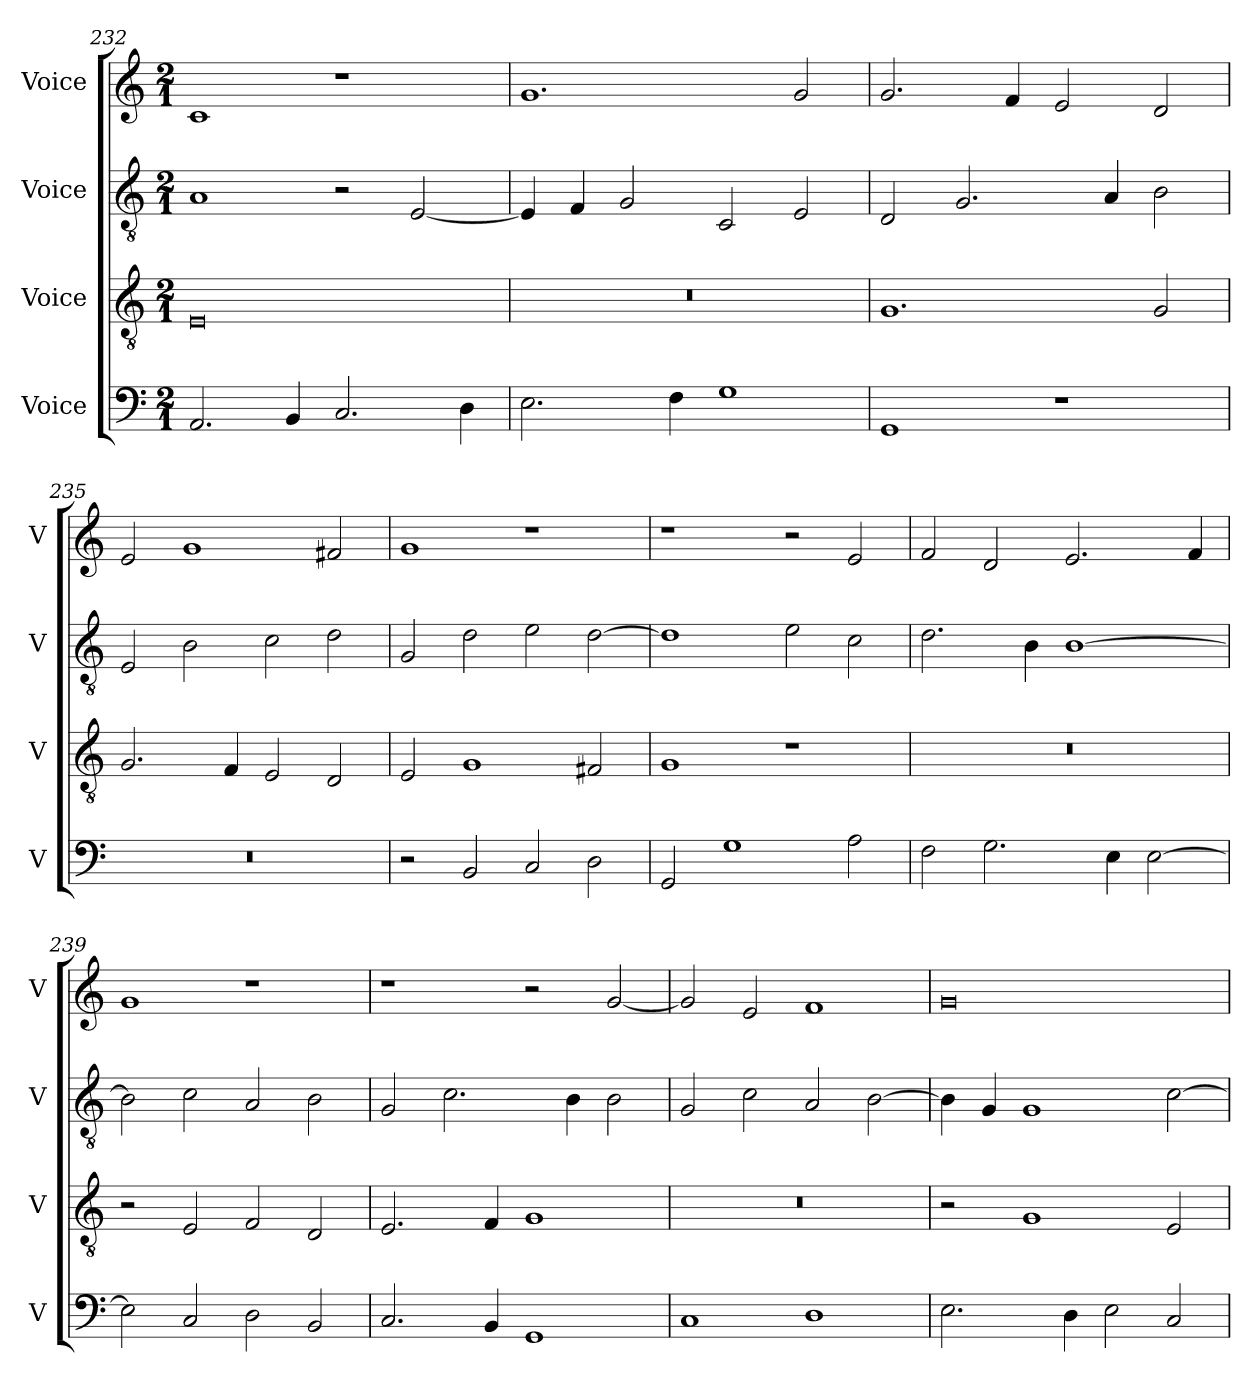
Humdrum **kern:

**kern	**kern	**kern	**kern
*part4	*part3	*part2	*part1
*staff4	*staff3	*staff2	*staff1
*I"Voice	*I"Voice	*I"Voice	*I"Voice
*I'V	*I'V	*I'V	*I'V
*clefF4	*clefGv2	*clefGv2	*clefG2
*k[]	*k[]	*k[]	*k[]
*M2/1	*M2/1	*M2/1	*M2/1
=232	=232	=232	=232
2.AA/	0E	1A	1c
4BB/	.	.	.
2.C/	.	2r	1r
.	.	[2E/	.
4D\	.	.	.
=233	=233	=233	=233
2.E\	0r	4E/]	1.g
.	.	4F/	.
.	.	2G/	.
4F\	.	.	.
1G	.	2C/	.
.	.	2E/	2g/
!!LO:LB:g=z
=234	=234	=234	=234
1GG	1.G	2D/	2.g/
.	.	2.G/	.
.	.	.	4f/
1r	.	.	2e/
.	.	4A/	.
.	2G/	2B\	2d/
=235	=235	=235	=235
0r	2.G/	2E/	2e/
.	.	2B\	1g
.	4F/	.	.
.	2E/	2c\	.
.	2D/	2d\	2f#X/
=236	=236	=236	=236
2r	2E/	2G/	1g
2BB/	1G	2d\	.
2C/	.	2e\	1r
2D\	2F#X/	[2d\	.
=237	=237	=237	=237
2GG/	1G	1d]	1r
1G	.	.	.
.	1r	2e\	2r
2A\	.	2c\	2e/
=238	=238	=238	=238
2F\	0r	2.d\	2f/
2.G\	.	.	2d/
.	.	4B\	.
.	.	[1B	2.e/
4E\	.	.	.
[2E\	.	.	.
.	.	.	4f/
=239	=239	=239	=239
2E\]	2r	2B\]	1g
2C/	2E/	2c\	.
2D\	2F/	2A/	1r
2BB/	2D/	2B\	.
!!LO:LB:g=z
=240	=240	=240	=240
2.C/	2.E/	2G/	1r
.	.	2.c\	.
4BB/	4F/	.	.
1GG	1G	.	2r
.	.	4B\	.
.	.	2B\	[2g/
=241	=241	=241	=241
1C	0r	2G/	2g/]
.	.	2c\	2e/
1D	.	2A/	1f
.	.	[2B\	.
=242	=242	=242	=242
2.E\	2r	4B\]	0g
.	.	4G/	.
.	1G	1G	.
4D\	.	.	.
2E\	.	.	.
2C/	2E/	[2c\	.
=	=	=	=
*-	*-	*-	*-
